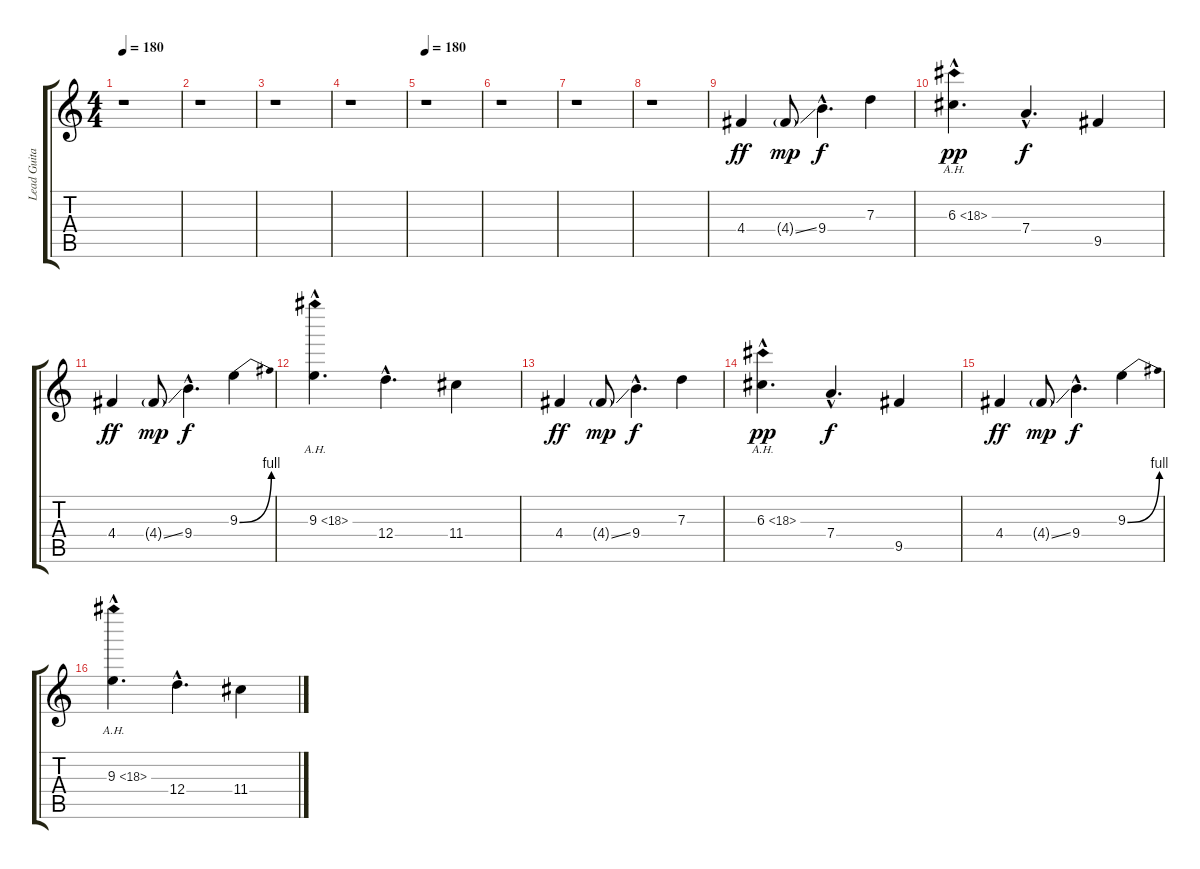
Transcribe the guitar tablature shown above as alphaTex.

\track ("Lead Guitar II" "Lead Guita") {instrument distortionguitar}
\staff {score tabs}
\tuning (E4 B3 G3 D3 A2 E2) {hide}
\ts (4 4)
\tempo 180
\clef g2
\ks c
r.1{dy ff instrument distortionguitar} |
r.1 |
r.1 |
r.1 |
\tempo 180
r.1 |
r.1 |
r.1 |
r.1 |
4.4.4 4.4{ss g}.8{dy mp} 9.4{hac}.4{d dy f} 7.3.4 |
6.3{ah 12 hac}.4{d dy pp} 7.4{hac}.4{d dy f} 9.5.4 |
4.4.4{dy ff} 4.4{ss g}.8{dy mp} 9.4{hac}.4{d dy f} 9.3{be (bend 0 0 60 4)}.4 |
9.3{ah 9 hac}.4{d} 12.4{hac}.4{d} 11.4.4 |
4.4.4{dy ff} 4.4{ss g}.8{dy mp} 9.4{hac}.4{d dy f} 7.3.4 |
6.3{ah 12 hac}.4{d dy pp} 7.4{hac}.4{d dy f} 9.5.4 |
4.4.4{dy ff} 4.4{ss g}.8{dy mp} 9.4{hac}.4{d dy f} 9.3{be (bend 0 0 60 4)}.4 |
9.3{ah 9 hac}.4{d} 12.4{hac}.4{d} 11.4.4
